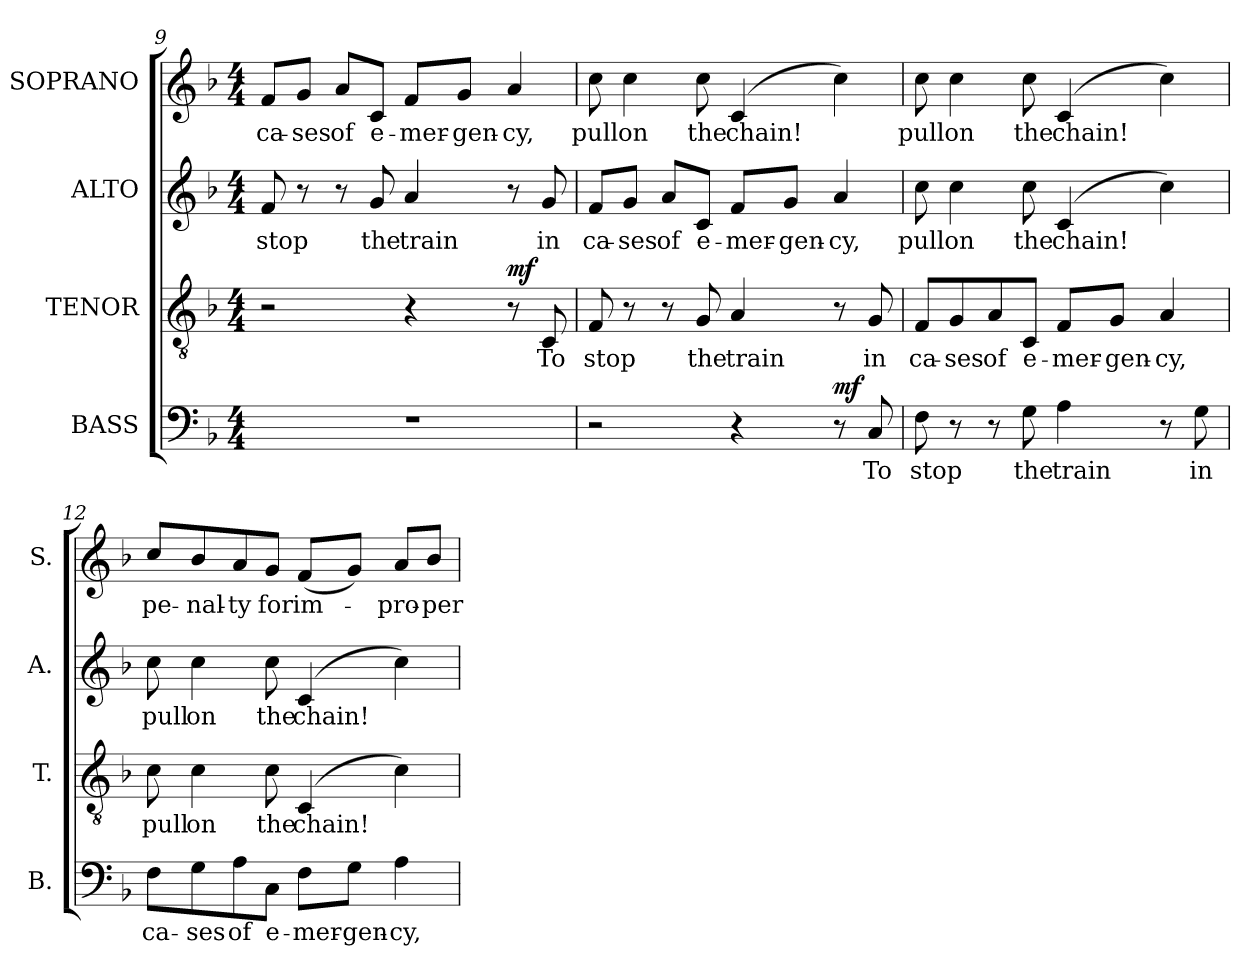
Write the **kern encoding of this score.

**kern	**text	**dynam	**kern	**text	**dynam	**kern	**text	**kern	**text
*part4	*part4	*part4	*part3	*part3	*part3	*part2	*part2	*part1	*part1
*staff4	*staff4	*staff4	*staff3	*staff3	*staff3	*staff2	*staff2	*staff1	*staff1
*I"BASS	*	*	*I"TENOR	*	*	*I"ALTO	*	*I"SOPRANO	*
*I'B.	*	*	*I'T.	*	*	*I'A.	*	*I'S.	*
*clefF4	*	*	*clefGv2	*	*	*clefG2	*	*clefG2	*
*	*	*	*ITrd7c12	*	*	*	*	*	*
*k[b-]	*	*	*k[b-]	*	*	*k[b-]	*	*k[b-]	*
*F:	*	*	*F:	*	*	*F:	*	*F:	*
*M4/4	*	*	*M4/4	*	*	*M4/4	*	*M4/4	*
=9	=9	=9	=9	=9	=9	=9	=9	=9	=9
!	!	!	!	!	!	!	!LO:LY:b:color=#000000	!	!
!	!	!	!	!	!	!	!	!	!LO:LY:b:color=#000000
1r	.	.	2r	.	.	8fi/	stop	8fi/L	ca-
!	!	!	!	!	!	!	!	!	!LO:LY:b:color=#000000
.	.	.	.	.	.	8r	.	8gi/J	-ses
!	!	!	!	!	!	!	!	!	!LO:LY:b:color=#000000
.	.	.	.	.	.	8r	.	8ai/L	of
!	!	!	!	!	!	!	!LO:LY:b:color=#000000	!	!
!	!	!	!	!	!	!	!	!	!LO:LY:b:color=#000000
.	.	.	.	.	.	8gi/	the	8ci/J	e-
!	!	!	!	!	!	!	!LO:LY:b:color=#000000	!	!
!	!	!	!	!	!	!	!	!	!LO:LY:b:color=#000000
.	.	.	4r	.	.	4ai/	train	8fi/L	-mer-
!	!	!	!	!	!	!	!	!	!LO:LY:b:color=#000000
.	.	.	.	.	.	.	.	8gi/J	-gen-
!	!	!	!	!	!	!	!	!	!LO:LY:b:color=#000000
.	.	.	8r	.	mf	8r	.	4ai/	-cy,
!	!	!	!	!LO:LY:b:color=#000000	!	!	!	!	!
!	!	!	!	!	!	!	!LO:LY:b:color=#000000	!	!
.	.	.	8CCi/	To	.	8gi/	in	.	.
!!LO:LB:g=z
=10	=10	=10	=10	=10	=10	=10	=10	=10	=10
!	!	!	!	!LO:LY:b:color=#000000	!	!	!	!	!
!	!	!	!	!	!	!	!LO:LY:b:color=#000000	!	!
!	!	!	!	!	!	!	!	!	!LO:LY:b:color=#000000
2r	.	.	8FFi/	stop	.	8fi/L	ca-	8cci\	pull
!	!	!	!	!	!	!	!LO:LY:b:color=#000000	!	!
!	!	!	!	!	!	!	!	!	!LO:LY:b:color=#000000
.	.	.	8r	.	.	8gi/J	-ses	4cci\	on
!	!	!	!	!	!	!	!LO:LY:b:color=#000000	!	!
.	.	.	8r	.	.	8ai/L	of	.	.
!	!	!	!	!LO:LY:b:color=#000000	!	!	!	!	!
!	!	!	!	!	!	!	!LO:LY:b:color=#000000	!	!
!	!	!	!	!	!	!	!	!	!LO:LY:b:color=#000000
.	.	.	8GGi/	the	.	8ci/J	e-	8cci\	the
!	!	!	!	!LO:LY:b:color=#000000	!	!	!	!	!
!	!	!	!	!	!	!	!LO:LY:b:color=#000000	!	!
!	!	!	!	!	!	!	!	!	!LO:LY:b:color=#000000
4r	.	.	4AAi/	train	.	8fi/L	-mer-	(4ci/	chain!
!	!	!	!	!	!	!	!LO:LY:b:color=#000000	!	!
.	.	.	.	.	.	8gi/J	-gen-	.	.
!	!	!	!	!	!	!	!LO:LY:b:color=#000000	!	!
8r	.	mf	8r	.	.	4ai/	-cy,	4cci\)	.
!	!LO:LY:b:color=#000000	!	!	!	!	!	!	!	!
!	!	!	!	!LO:LY:b:color=#000000	!	!	!	!	!
8Ci/	To	.	8GGi/	in	.	.	.	.	.
=11	=11	=11	=11	=11	=11	=11	=11	=11	=11
!	!LO:LY:b:color=#000000	!	!	!	!	!	!	!	!
!	!	!	!	!LO:LY:b:color=#000000	!	!	!	!	!
!	!	!	!	!	!	!	!LO:LY:b:color=#000000	!	!
!	!	!	!	!	!	!	!	!	!LO:LY:b:color=#000000
8Fi\	stop	.	8FFi/L	ca-	.	8cci\	pull	8cci\	pull
!	!	!	!	!LO:LY:b:color=#000000	!	!	!	!	!
!	!	!	!	!	!	!	!LO:LY:b:color=#000000	!	!
!	!	!	!	!	!	!	!	!	!LO:LY:b:color=#000000
8r	.	.	8GGi/	-ses	.	4cci\	on	4cci\	on
!	!	!	!	!LO:LY:b:color=#000000	!	!	!	!	!
8r	.	.	8AAi/	of	.	.	.	.	.
!	!LO:LY:b:color=#000000	!	!	!	!	!	!	!	!
!	!	!	!	!LO:LY:b:color=#000000	!	!	!	!	!
!	!	!	!	!	!	!	!LO:LY:b:color=#000000	!	!
!	!	!	!	!	!	!	!	!	!LO:LY:b:color=#000000
8Gi\	the	.	8CCi/J	e-	.	8cci\	the	8cci\	the
!	!LO:LY:b:color=#000000	!	!	!	!	!	!	!	!
!	!	!	!	!LO:LY:b:color=#000000	!	!	!	!	!
!	!	!	!	!	!	!	!LO:LY:b:color=#000000	!	!
!	!	!	!	!	!	!	!	!	!LO:LY:b:color=#000000
4Ai\	train	.	8FFi/L	-mer-	.	(4ci/	chain!	(4ci/	chain!
!	!	!	!	!LO:LY:b:color=#000000	!	!	!	!	!
.	.	.	8GGi/J	-gen-	.	.	.	.	.
!	!	!	!	!LO:LY:b:color=#000000	!	!	!	!	!
8r	.	.	4AAi/	-cy,	.	4cci\)	.	4cci\)	.
!	!LO:LY:b:color=#000000	!	!	!	!	!	!	!	!
8Gi\	in	.	.	.	.	.	.	.	.
=12	=12	=12	=12	=12	=12	=12	=12	=12	=12
!	!LO:LY:b:color=#000000	!	!	!	!	!	!	!	!
!	!	!	!	!LO:LY:b:color=#000000	!	!	!	!	!
!	!	!	!	!	!	!	!LO:LY:b:color=#000000	!	!
!	!	!	!	!	!	!	!	!	!LO:LY:b:color=#000000
8Fi\L	ca-	.	8Ci\	pull	.	8cci\	pull	8cci/L	pe-
!	!LO:LY:b:color=#000000	!	!	!	!	!	!	!	!
!	!	!	!	!LO:LY:b:color=#000000	!	!	!	!	!
!	!	!	!	!	!	!	!LO:LY:b:color=#000000	!	!
!	!	!	!	!	!	!	!	!	!LO:LY:b:color=#000000
8Gi\	-ses	.	4Ci\	on	.	4cci\	on	8b-i/	-nal-
!	!LO:LY:b:color=#000000	!	!	!	!	!	!	!	!
!	!	!	!	!	!	!	!	!	!LO:LY:b:color=#000000
8Ai\	of	.	.	.	.	.	.	8ai/	-ty
!	!LO:LY:b:color=#000000	!	!	!	!	!	!	!	!
!	!	!	!	!LO:LY:b:color=#000000	!	!	!	!	!
!	!	!	!	!	!	!	!LO:LY:b:color=#000000	!	!
!	!	!	!	!	!	!	!	!	!LO:LY:b:color=#000000
8Ci\J	e-	.	8Ci\	the	.	8cci\	the	8gi/J	for
!	!LO:LY:b:color=#000000	!	!	!	!	!	!	!	!
!	!	!	!	!LO:LY:b:color=#000000	!	!	!	!	!
!	!	!	!	!	!	!	!LO:LY:b:color=#000000	!	!
!	!	!	!	!	!	!	!	!	!LO:LY:b:color=#000000
8Fi\L	-mer-	.	(4CCi/	chain!	.	(4ci/	chain!	(8fi/L	im-
!	!LO:LY:b:color=#000000	!	!	!	!	!	!	!	!
8Gi\J	-gen-	.	.	.	.	.	.	8gi/J)	.
!	!LO:LY:b:color=#000000	!	!	!	!	!	!	!	!
!	!	!	!	!	!	!	!	!	!LO:LY:b:color=#000000
4Ai\	-cy,	.	4Ci\)	.	.	4cci\)	.	8ai/L	-pro-
!	!	!	!	!	!	!	!	!	!LO:LY:b:color=#000000
.	.	.	.	.	.	.	.	8b-i/J	-per
=	=	=	=	=	=	=	=	=	=
*-	*-	*-	*-	*-	*-	*-	*-	*-	*-
